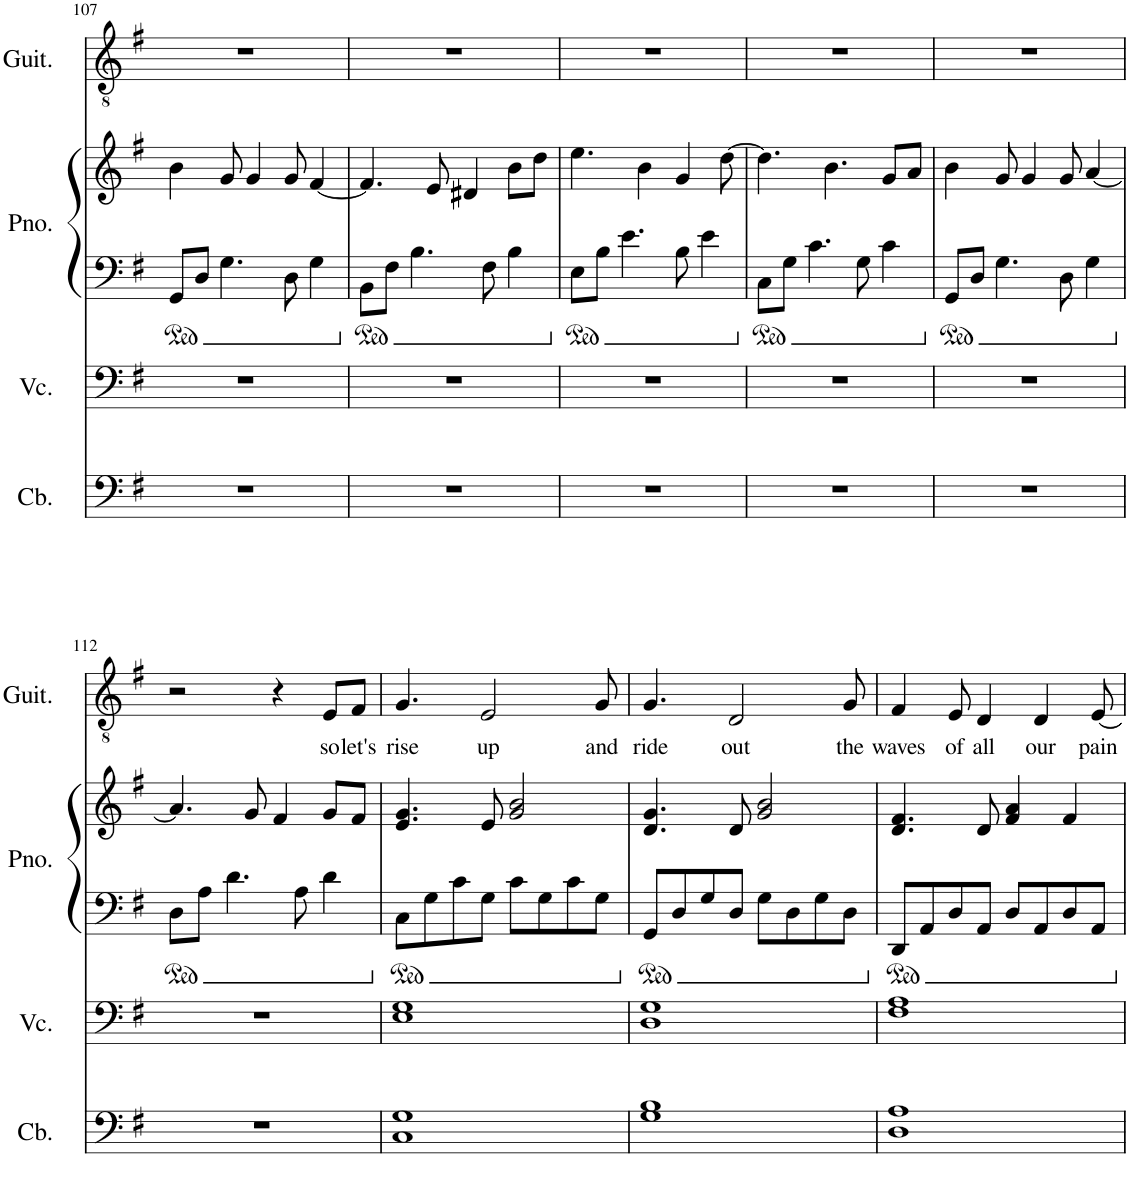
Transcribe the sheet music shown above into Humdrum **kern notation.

**kern	**kern	**kern	**kern	**kern	**text
*part4	*part3	*part2	*part2	*part1	*part1
*staff5	*staff4	*staff3	*staff2	*staff1	*staff1
*I"Contrabass	*I"Violoncello	*I"Piano	*	*I"Classical Guitar	*
*I'Cb.	*I'Vc.	*I'Pno.	*	*I'Guit.	*
!!LO:PB:g=z
*clefF4	*clefF4	*clefF4	*clefG2	*clefGv2	*
*Trd7c12	*	*	*	*	*
*k[f#]	*k[f#]	*k[f#]	*k[f#]	*k[f#]	*
*M4/4	*M4/4	*M4/4	*M4/4	*M4/4	*
=107	=107	=107	=107	=107	=107
1r	1r	8GG/L	4b\	1r	.
.	.	8D/J	.	.	.
.	.	4.G\	8g/	.	.
.	.	.	4g/	.	.
.	.	8D\	8g/	.	.
.	.	4G\	[4f#/	.	.
=108	=108	=108	=108	=108	=108
1r	1r	8BB\L	4.f#/]	1r	.
.	.	8F#\J	.	.	.
.	.	4.B\	.	.	.
.	.	.	8e/	.	.
.	.	.	4d#X/	.	.
.	.	8F#\	.	.	.
.	.	4B\	8b\L	.	.
.	.	.	8dd\J	.	.
=109	=109	=109	=109	=109	=109
1r	1r	8E\L	4.ee\	1r	.
.	.	8B\J	.	.	.
.	.	4.e\	.	.	.
.	.	.	4b\	.	.
.	.	8B\	4g/	.	.
.	.	4e\	.	.	.
.	.	.	[8dd\	.	.
=110	=110	=110	=110	=110	=110
1r	1r	8C\L	4.dd\]	1r	.
.	.	8G\J	.	.	.
.	.	4.c\	.	.	.
.	.	.	4.b\	.	.
.	.	8G\	.	.	.
.	.	4c\	8g/L	.	.
.	.	.	8a/J	.	.
=111	=111	=111	=111	=111	=111
1r	1r	8GG/L	4b\	1r	.
.	.	8D/J	.	.	.
.	.	4.G\	8g/	.	.
.	.	.	4g/	.	.
.	.	8D\	8g/	.	.
.	.	4G\	[4a/	.	.
!!LO:LB:g=z
=112	=112	=112	=112	=112	=112
1r	1r	8D\L	4.a/]	2r	.
.	.	8A\J	.	.	.
.	.	4.d\	.	.	.
.	.	.	8g/	.	.
.	.	.	4f#/	4r	.
.	.	8A\	.	.	.
!	!	!	!	!	!LO:LY:b
.	.	4d\	8g/L	8E/L	so
!	!	!	!	!	!LO:LY:b
.	.	.	8f#/J	8F#/J	let's
=113	=113	=113	=113	=113	=113
!	!	!	!	!	!LO:LY:b
1C 1G	1E 1G	8C\L	4.e/ 4.g/	4.G/	rise
.	.	8G\	.	.	.
.	.	8c\	.	.	.
!	!	!	!	!	!LO:LY:b
.	.	8G\J	8e/	2E/	up
.	.	8c\L	2g/ 2b/	.	.
.	.	8G\	.	.	.
.	.	8c\	.	.	.
!	!	!	!	!	!LO:LY:b
.	.	8G\J	.	8G/	and
=114	=114	=114	=114	=114	=114
!	!	!	!	!	!LO:LY:b
1G 1B	1D 1G	8GG/L	4.d/ 4.g/	4.G/	ride
.	.	8D/	.	.	.
.	.	8G/	.	.	.
!	!	!	!	!	!LO:LY:b
.	.	8D/J	8d/	2D/	out
.	.	8G\L	2g/ 2b/	.	.
.	.	8D\	.	.	.
.	.	8G\	.	.	.
!	!	!	!	!	!LO:LY:b
.	.	8D\J	.	8G/	the
=115	=115	=115	=115	=115	=115
!	!	!	!	!	!LO:LY:b
1D 1A	1F# 1A	8DD/L	4.d/ 4.f#/	4F#/	waves
.	.	8AA/	.	.	.
!	!	!	!	!	!LO:LY:b
.	.	8D/	.	8E/	of
!	!	!	!	!	!LO:LY:b
.	.	8AA/J	8d/	4D/	all
.	.	8D/L	4f#/ 4a/	.	.
!	!	!	!	!	!LO:LY:b
.	.	8AA/	.	4D/	our
.	.	8D/	4f#/	.	.
!	!	!	!	!	!LO:LY:b
.	.	8AA/J	.	[8E/	pain
=	=	=	=	=	=
*-	*-	*-	*-	*-	*-
